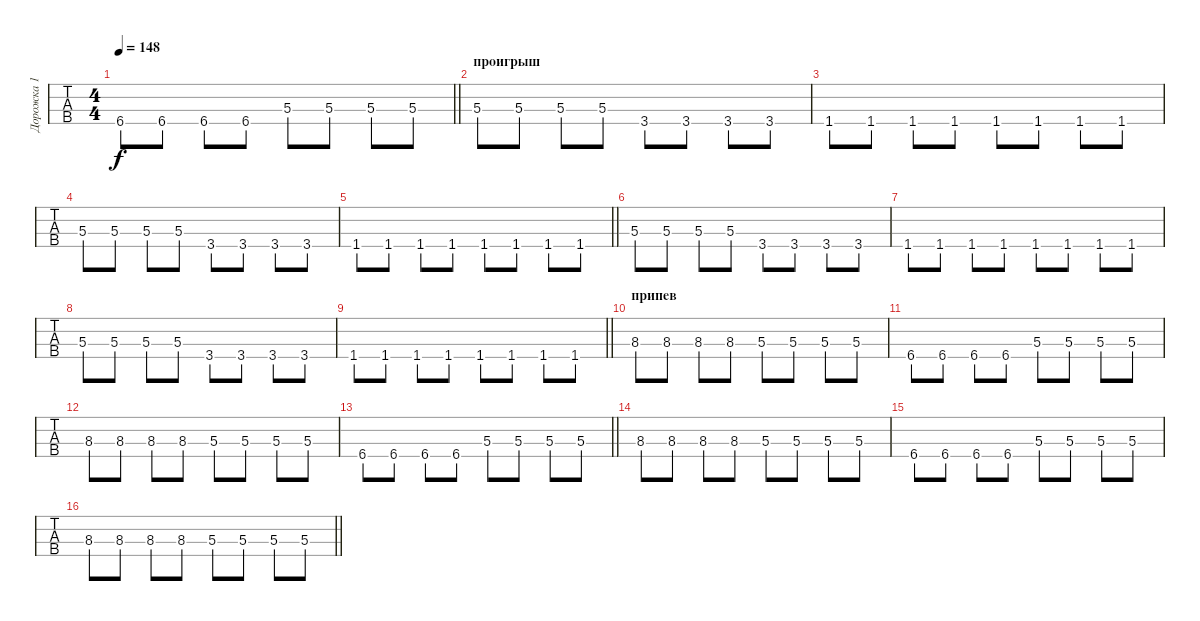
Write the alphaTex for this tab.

\track ("Дорожка 1" "Дорожка 1") {instrument acousticguitarsteel}
\staff {tabs}
\tuning (G2 D2 A1 E1) {hide}
\ts (4 4)
\tempo 148
\clef f4
\barLineRight lightlight
\ks c
6.4.8{dy f} 6.4.8 6.4.8 6.4.8 5.3.8 5.3.8 5.3.8 5.3.8 |
\section ("" "проигрыш")
5.3.8 5.3.8 5.3.8 5.3.8 3.4.8 3.4.8 3.4.8 3.4.8 |
1.4.8 1.4.8 1.4.8 1.4.8 1.4.8 1.4.8 1.4.8 1.4.8 |
5.3.8 5.3.8 5.3.8 5.3.8 3.4.8 3.4.8 3.4.8 3.4.8 |
\barLineRight lightlight
1.4.8 1.4.8 1.4.8 1.4.8 1.4.8 1.4.8 1.4.8 1.4.8 |
5.3.8 5.3.8 5.3.8 5.3.8 3.4.8 3.4.8 3.4.8 3.4.8 |
1.4.8 1.4.8 1.4.8 1.4.8 1.4.8 1.4.8 1.4.8 1.4.8 |
5.3.8 5.3.8 5.3.8 5.3.8 3.4.8 3.4.8 3.4.8 3.4.8 |
\barLineRight lightlight
1.4.8 1.4.8 1.4.8 1.4.8 1.4.8 1.4.8 1.4.8 1.4.8 |
\section ("" "припев")
8.3.8 8.3.8 8.3.8 8.3.8 5.3.8 5.3.8 5.3.8 5.3.8 |
6.4.8 6.4.8 6.4.8 6.4.8 5.3.8 5.3.8 5.3.8 5.3.8 |
8.3.8 8.3.8 8.3.8 8.3.8 5.3.8 5.3.8 5.3.8 5.3.8 |
\barLineRight lightlight
6.4.8 6.4.8 6.4.8 6.4.8 5.3.8 5.3.8 5.3.8 5.3.8 |
8.3.8 8.3.8 8.3.8 8.3.8 5.3.8 5.3.8 5.3.8 5.3.8 |
6.4.8 6.4.8 6.4.8 6.4.8 5.3.8 5.3.8 5.3.8 5.3.8 |
\barLineRight lightlight
8.3.8 8.3.8 8.3.8 8.3.8 5.3.8 5.3.8 5.3.8 5.3.8
